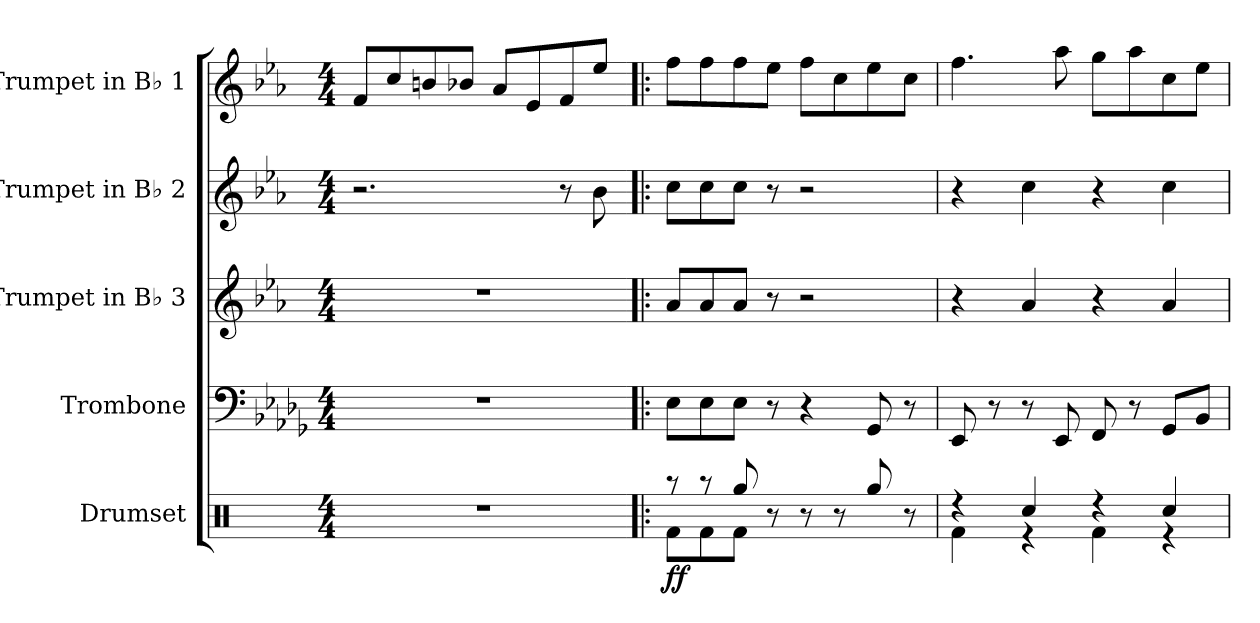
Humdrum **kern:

**kern	**dynam	**kern	**kern	**kern	**kern
*part5	*part5	*part4	*part3	*part2	*part1
*staff5	*staff5	*staff4	*staff3	*staff2	*staff1
*I"Drumset	*	*I"Trombone	*I"Trumpet in B♭ 3	*I"Trumpet in B♭ 2	*I"Trumpet in B♭ 1
*I'D. Set	*	*I'Tbn.	*I'Tpt. in B♭ 3	*I'Tpt. in B♭ 2	*I'Tpt. in B♭ 1
*clefX	*	*clefF4	*clefG2	*clefG2	*clefG2
*	*	*	*ITrd1c2	*ITrd1c2	*ITrd1c2
*k[]	*	*k[b-e-a-d-g-]	*k[b-e-a-d-g-]	*k[b-e-a-d-g-]	*k[b-e-a-d-g-]
*M4/4	*	*M4/4	*M4/4	*M4/4	*M4/4
*MM130	*	*MM130	*MM130	*MM130	*MM130
=1	=1	=1	=1	=1	=1
1r	.	1r	1r	2.r	8e-/L
.	.	.	.	.	8b-/
.	.	.	.	.	8an/
.	.	.	.	.	8a-X/J
.	.	.	.	.	8g-/L
.	.	.	.	.	8d-/
.	.	.	.	8r	8e-/
.	.	.	.	8a-\	8dd-/J
=2!|:	=2!|:	=2!|:	=2!|:	=2!|:	=2!|:
*^	*	*	*	*	*
!	!	!LO:DY:b	!	!	!	!
8r	8Rf\L	ff	8E-\L	8g-/L	8b-\L	8ee-\L
8r	8Rf\	.	8E-\	8g-/	8b-\	8ee-\
8Rgg/	8Rf\J	.	8E-\J	8g-/J	8b-\J	8ee-\
8r	2ryy	.	8r	8r	8r	8dd-\J
8r	.	.	4r	2r	2r	8ee-\L
8r	.	.	.	.	.	8b-\
8Rgg/	.	.	8GG-/	.	.	8dd-\
8r	8ryy	.	8r	.	.	8b-\J
=3	=3	=3	=3	=3	=3	=3
4r	4Rf\	.	8EE-/	4r	4r	4.ee-\
.	.	.	8r	.	.	.
4Rcc/	4r	.	8r	4g-/	4b-\	.
.	.	.	8EE-/	.	.	8gg-\
4r	4Rf\	.	8FF/	4r	4r	8ff\L
.	.	.	8r	.	.	8gg-\
4Rcc/	4r	.	8GG-/L	4g-/	4b-\	8b-\
.	.	.	8BB-/J	.	.	8dd-\J
*v	*v	*	*	*	*	*
=	=	=	=	=	=
*-	*-	*-	*-	*-	*-
